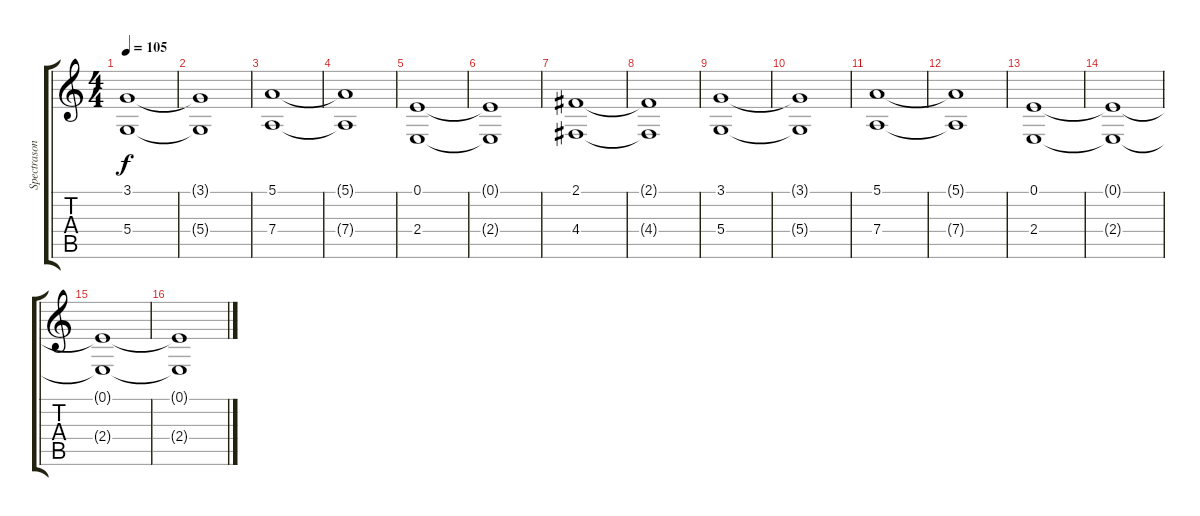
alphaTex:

\track ("Spectrasonics Omnisphere" "Spectrason") {instrument synthstrings1}
\staff {score tabs}
\tuning (E4 B3 G3 D3 A2 E2) {hide}
\ts (4 4)
\tempo 105
\clef g2
\ks c
(3.1 5.4).1{dy f} |
(3.1{t} 5.4{t}).1 |
(5.1 7.4).1 |
(5.1{t} 7.4{t}).1 |
(0.1 2.4).1 |
(0.1{t} 2.4{t}).1 |
(2.1 4.4).1 |
(2.1{t} 4.4{t}).1 |
(3.1 5.4).1 |
(3.1{t} 5.4{t}).1 |
(5.1 7.4).1 |
(5.1{t} 7.4{t}).1 |
(0.1 2.4).1 |
(0.1{t} 2.4{t}).1 |
(0.1{t} 2.4{t}).1 |
(0.1{t} 2.4{t}).1
